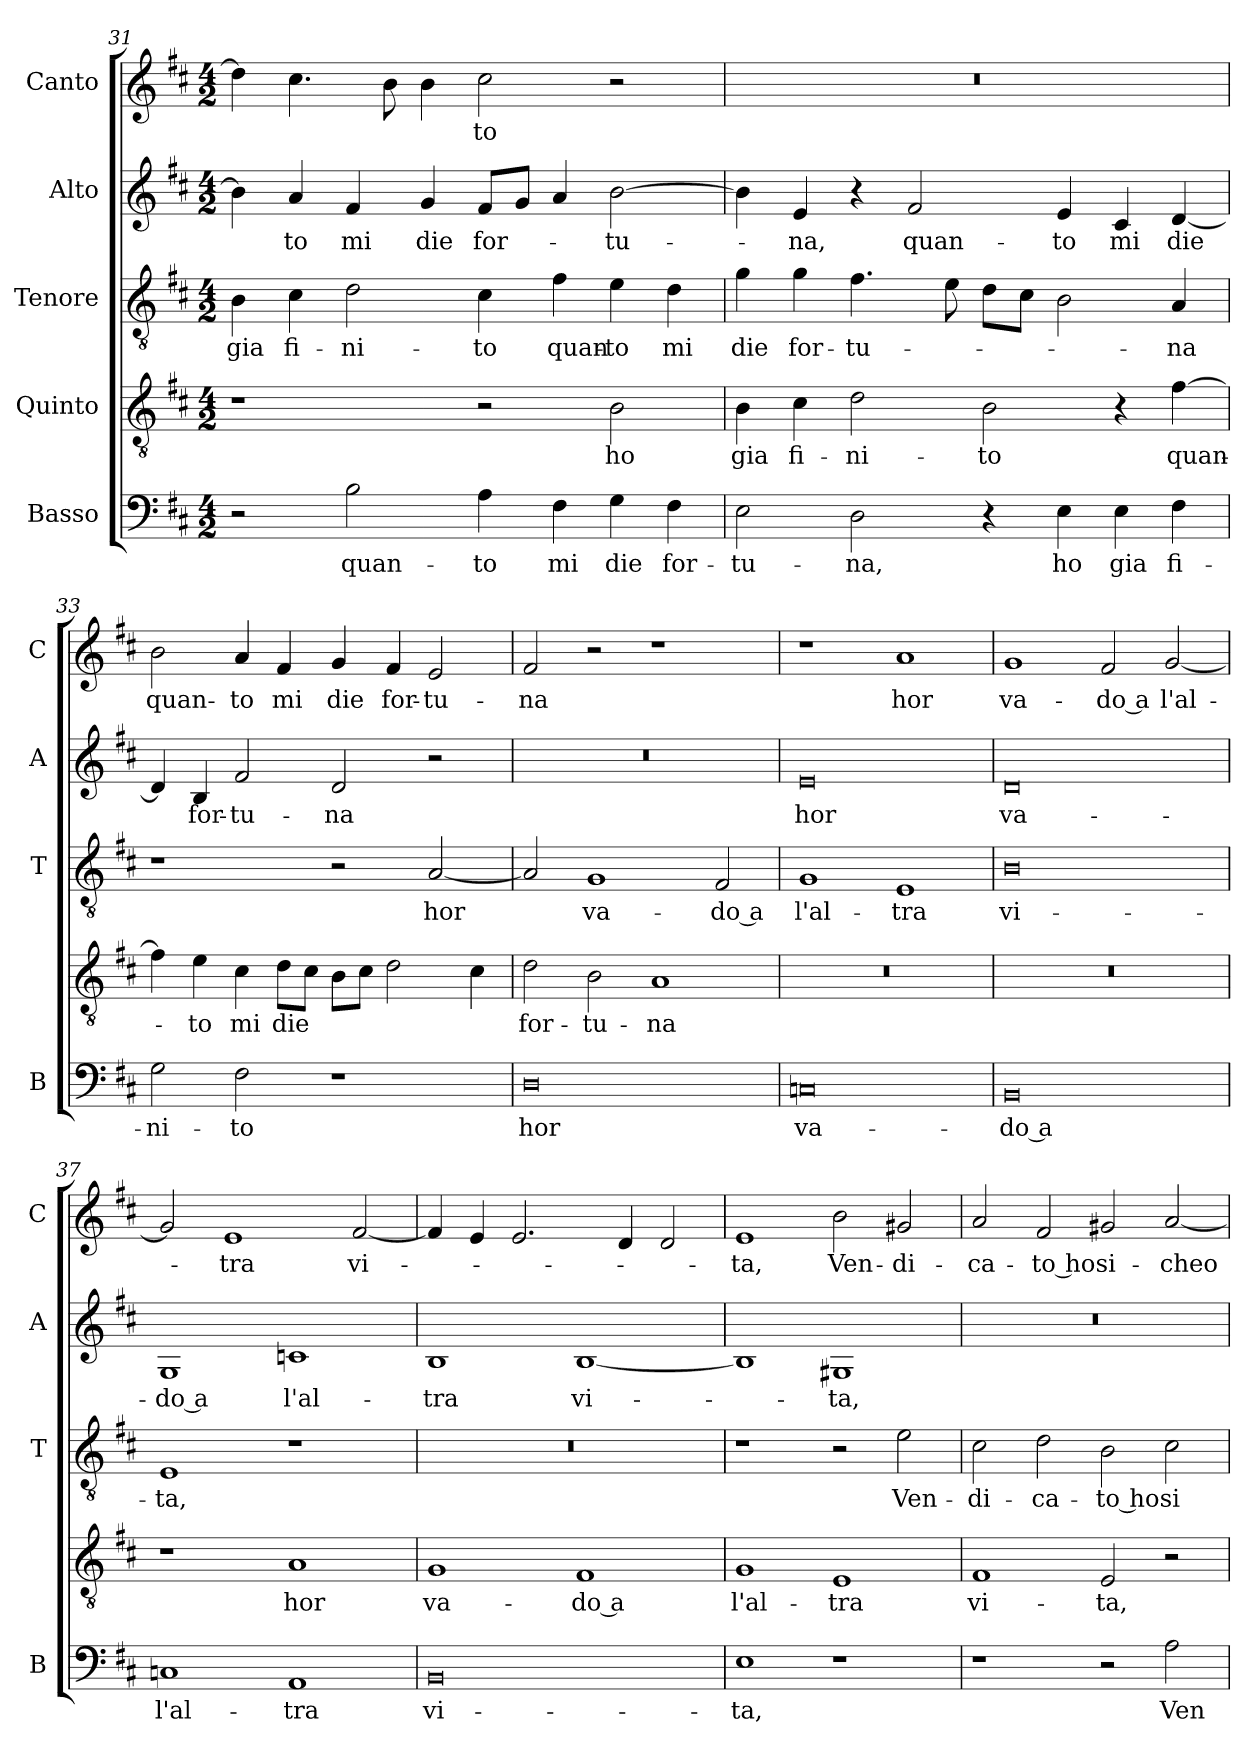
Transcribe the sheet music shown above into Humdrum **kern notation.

**kern	**text	**kern	**text	**kern	**text	**kern	**text	**kern	**text
*part5	*part5	*part4	*part4	*part3	*part3	*part2	*part2	*part1	*part1
*staff5	*staff5	*staff4	*staff4	*staff3	*staff3	*staff2	*staff2	*staff1	*staff1
*I"Basso	*	*I"Quinto	*	*I"Tenore	*	*I"Alto	*	*I"Canto	*
*I'B	*	*	*	*I'T	*	*I'A	*	*I'C	*
*clefF4	*	*clefGv2	*	*clefGv2	*	*clefG2	*	*clefG2	*
*k[f#c#]	*	*k[f#c#]	*	*k[f#c#]	*	*k[f#c#]	*	*k[f#c#]	*
*D:	*	*D:	*	*D:	*	*D:	*	*D:	*
*M4/2	*	*M4/2	*	*M4/2	*	*M4/2	*	*M4/2	*
=31	=31	=31	=31	=31	=31	=31	=31	=31	=31
!	!	!	!	!	!LO:LY:b	!	!	!	!
2r	.	1r	.	4B\	gia	4b\]	.	4dd\]	.
!	!	!	!	!	!LO:LY:b	!	!LO:LY:b	!	!
.	.	.	.	4c#\	fi-	4a/	-to	4.cc#\	.
!	!LO:LY:b	!	!	!	!LO:LY:b	!	!LO:LY:b	!	!
2B\	quan-	.	.	2d\	-ni-	4f#/	mi	.	.
.	.	.	.	.	.	.	.	8b\	.
!	!	!	!	!	!	!	!LO:LY:b	!	!
.	.	.	.	.	.	4g/	die	4b\	.
!	!LO:LY:b	!	!	!	!LO:LY:b	!	!LO:LY:b	!	!LO:LY:b
4A\	-to	2r	.	4c#\	-to	8f#/L	for-	2cc#\	-to
.	.	.	.	.	.	8g/J	.	.	.
!	!LO:LY:b	!	!	!	!LO:LY:b	!	!	!	!
4F#\	mi	.	.	4f#\	quan-	4a/	.	.	.
!	!LO:LY:b	!	!LO:LY:b	!	!LO:LY:b	!	!LO:LY:b	!	!
4G\	die	2B\	ho	4e\	-to	[2b\	-tu-	2r	.
!	!LO:LY:b	!	!	!	!LO:LY:b	!	!	!	!
4F#\	for-	.	.	4d\	mi	.	.	.	.
=32	=32	=32	=32	=32	=32	=32	=32	=32	=32
!	!LO:LY:b	!	!LO:LY:b	!	!LO:LY:b	!	!	!	!
2E\	-tu-	4B\	gia	4g\	die	4b\]	.	0r	.
!	!	!	!LO:LY:b	!	!LO:LY:b	!	!LO:LY:b	!	!
.	.	4c#\	fi-	4g\	for-	4e/	-na,	.	.
!	!LO:LY:b	!	!LO:LY:b	!	!LO:LY:b	!	!	!	!
2D\	-na,	2d\	-ni-	4.f#\	-tu-	4r	.	.	.
!	!	!	!	!	!	!	!LO:LY:b	!	!
.	.	.	.	.	.	2f#/	quan-	.	.
.	.	.	.	8e\	.	.	.	.	.
!	!	!	!LO:LY:b	!	!	!	!	!	!
4r	.	2B\	-to	8d\L	.	.	.	.	.
.	.	.	.	8c#\J	.	.	.	.	.
!	!LO:LY:b	!	!	!	!	!	!LO:LY:b	!	!
4E\	ho	.	.	2B\	.	4e/	-to	.	.
!	!LO:LY:b	!	!	!	!	!	!LO:LY:b	!	!
4E\	gia	4r	.	.	.	4c#/	mi	.	.
!	!LO:LY:b	!	!LO:LY:b	!	!LO:LY:b	!	!LO:LY:b	!	!
4F#\	fi-	[4f#\	quan-	4A/	-na	[4d/	die	.	.
!!LO:LB:g=z
=33	=33	=33	=33	=33	=33	=33	=33	=33	=33
!	!LO:LY:b	!	!	!	!	!	!	!	!LO:LY:b
2G\	-ni-	4f#\]	.	1r	.	4d/]	.	2b\	quan-
!	!	!	!LO:LY:b	!	!	!	!LO:LY:b	!	!
.	.	4e\	-to	.	.	4B/	for-	.	.
!	!LO:LY:b	!	!LO:LY:b	!	!	!	!LO:LY:b	!	!LO:LY:b
2F#\	-to	4c#\	mi	.	.	2f#/	-tu-	4a/	-to
!	!	!	!LO:LY:b	!	!	!	!	!	!LO:LY:b
.	.	8d\L	die	.	.	.	.	4f#/	mi
.	.	8c#\J	.	.	.	.	.	.	.
!	!	!	!	!	!	!	!LO:LY:b	!	!LO:LY:b
1r	.	8B\L	.	2r	.	2d/	-na	4g/	die
.	.	8c#\J	.	.	.	.	.	.	.
!	!	!	!	!	!	!	!	!	!LO:LY:b
.	.	2d\	.	.	.	.	.	4f#/	for-
!	!	!	!	!	!LO:LY:b	!	!	!	!LO:LY:b
.	.	.	.	[2A/	hor	2r	.	2e/	-tu-
.	.	4c#\	.	.	.	.	.	.	.
=34	=34	=34	=34	=34	=34	=34	=34	=34	=34
!	!LO:LY:b	!	!LO:LY:b	!	!	!	!	!	!LO:LY:b
0D	hor	2d\	for-	2A/]	.	0r	.	2f#/	-na
!	!	!	!LO:LY:b	!	!LO:LY:b	!	!	!	!
.	.	2B\	-tu-	1G	va-	.	.	2r	.
!	!	!	!LO:LY:b	!	!	!	!	!	!
.	.	1A	-na	.	.	.	.	1r	.
!	!	!	!	!	!LO:LY:b	!	!	!	!
.	.	.	.	2F#/	-do a	.	.	.	.
=35	=35	=35	=35	=35	=35	=35	=35	=35	=35
!	!LO:LY:b	!	!	!	!LO:LY:b	!	!LO:LY:b	!	!
0Cn	va-	0r	.	1G	l'al-	0e	hor	1r	.
!	!	!	!	!	!LO:LY:b	!	!	!	!LO:LY:b
.	.	.	.	1E	-tra	.	.	1a	hor
=36	=36	=36	=36	=36	=36	=36	=36	=36	=36
!	!LO:LY:b	!	!	!	!LO:LY:b	!	!LO:LY:b	!	!LO:LY:b
0BB	-do a	0r	.	0B	vi-	0d	va-	1g	va-
!	!	!	!	!	!	!	!	!	!LO:LY:b
.	.	.	.	.	.	.	.	2f#/	-do a
!	!	!	!	!	!	!	!	!	!LO:LY:b
.	.	.	.	.	.	.	.	[2g/	l'al-
=37	=37	=37	=37	=37	=37	=37	=37	=37	=37
!	!LO:LY:b	!	!	!	!LO:LY:b	!	!LO:LY:b	!	!
1Cn	l'al-	1r	.	1E	-ta,	1G	-do a	2g/]	.
!	!	!	!	!	!	!	!	!	!LO:LY:b
.	.	.	.	.	.	.	.	1e	-tra
!	!LO:LY:b	!	!LO:LY:b	!	!	!	!LO:LY:b	!	!
1AA	-tra	1A	hor	1r	.	1cn	l'al-	.	.
!	!	!	!	!	!	!	!	!	!LO:LY:b
.	.	.	.	.	.	.	.	[2f#/	vi-
!!LO:PB:g=z
=38	=38	=38	=38	=38	=38	=38	=38	=38	=38
!	!LO:LY:b	!	!LO:LY:b	!	!	!	!LO:LY:b	!	!
0BB	vi-	1G	va-	0r	.	1B	-tra	4f#/]	.
.	.	.	.	.	.	.	.	4e/	.
.	.	.	.	.	.	.	.	2.e/	.
!	!	!	!LO:LY:b	!	!	!	!LO:LY:b	!	!
.	.	1F#	-do a	.	.	[1B	vi-	.	.
.	.	.	.	.	.	.	.	4d/	.
.	.	.	.	.	.	.	.	2d/	.
=39	=39	=39	=39	=39	=39	=39	=39	=39	=39
!	!LO:LY:b	!	!LO:LY:b	!	!	!	!	!	!LO:LY:b
1E	-ta,	1G	l'al-	1r	.	1B]	.	1e	-ta,
!	!	!	!LO:LY:b	!	!	!	!LO:LY:b	!	!LO:LY:b
1r	.	1E	-tra	2r	.	1G#X	-ta,	2b\	Ven-
!	!	!	!	!	!LO:LY:b	!	!	!	!LO:LY:b
.	.	.	.	2e\	Ven-	.	.	2g#X/	-di-
=40	=40	=40	=40	=40	=40	=40	=40	=40	=40
!	!	!	!LO:LY:b	!	!LO:LY:b	!	!	!	!LO:LY:b
1r	.	1F#	vi-	2c#\	-di-	0r	.	2a/	-ca-
!	!	!	!	!	!LO:LY:b	!	!	!	!LO:LY:b
.	.	.	.	2d\	-ca-	.	.	2f#/	-to ho
!	!	!	!LO:LY:b	!	!LO:LY:b	!	!	!	!LO:LY:b
2r	.	2E/	-ta,	2B\	-to ho	.	.	2g#X/	si-
!	!LO:LY:b	!	!	!	!LO:LY:b	!	!	!	!LO:LY:b
2A\	Ven-	2r	.	2c#\	si-	.	.	[2a/	-cheo
=	=	=	=	=	=	=	=	=	=
*-	*-	*-	*-	*-	*-	*-	*-	*-	*-
